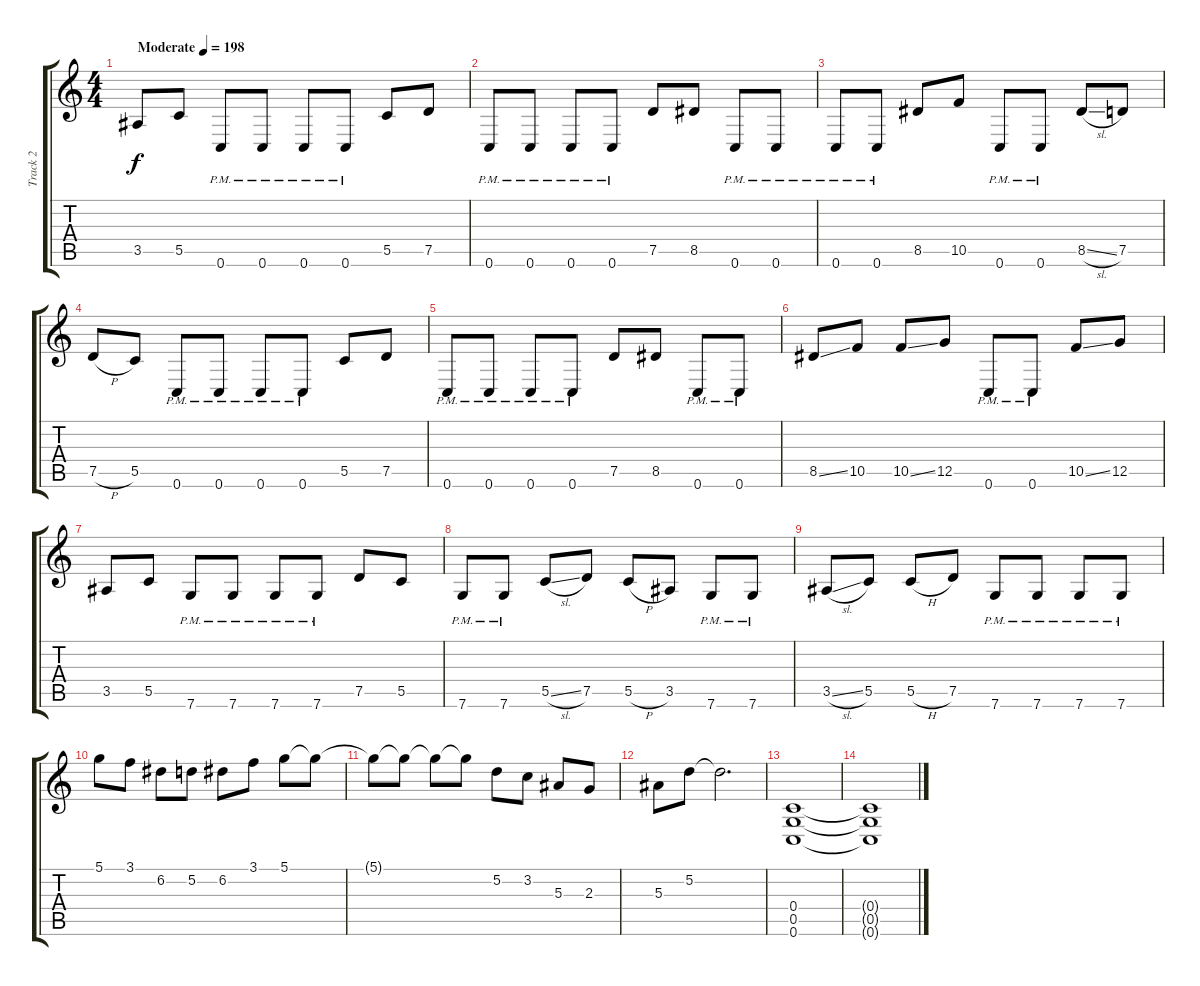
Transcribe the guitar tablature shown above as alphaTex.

\track ("Track 2" "Track 2") {instrument distortionguitar}
\staff {score tabs}
\tuning (D4 A3 F3 C3 G2 C2) {hide}
\ts (4 4)
\tempo (198 "Moderate")
\clef g2
\ks c
3.5.8{dy f instrument distortionguitar} 5.5.8 0.6{pm}.8 0.6{pm}.8 0.6{pm}.8 0.6{pm}.8 5.5.8 7.5.8 |
0.6{pm}.8 0.6{pm}.8 0.6{pm}.8 0.6{pm}.8 7.5.8 8.5.8 0.6{pm}.8 0.6{pm}.8 |
0.6{pm}.8 0.6{pm}.8 8.5.8 10.5.8 0.6{pm}.8 0.6{pm}.8 8.5{sl}.8 7.5.8 |
7.5{h}.8 5.5.8 0.6{pm}.8 0.6{pm}.8 0.6{pm}.8 0.6{pm}.8 5.5.8 7.5.8 |
0.6{pm}.8 0.6{pm}.8 0.6{pm}.8 0.6{pm}.8 7.5.8 8.5.8 0.6{pm}.8 0.6{pm}.8 |
8.5{ss}.8 10.5.8 10.5{ss}.8 12.5.8 0.6{pm}.8 0.6{pm}.8 10.5{ss}.8 12.5.8 |
3.5.8 5.5.8 7.6{pm}.8 7.6{pm}.8 7.6{pm}.8 7.6{pm}.8 7.5.8 5.5.8 |
7.6{pm}.8 7.6{pm}.8 5.5{sl}.8 7.5.8 5.5{h}.8 3.5.8 7.6{pm}.8 7.6{pm}.8 |
3.5{sl}.8 5.5.8 5.5{h}.8 7.5.8 7.6{pm}.8 7.6{pm}.8 7.6{pm}.8 7.6{pm}.8 |
5.1.8 3.1.8 6.2.8 5.2.8 6.2.8 3.1.8 5.1.8 5.1{t}.8 |
5.1{t}.8 5.1{t}.8 5.1{t}.8 5.1{t}.8 5.2.8 3.2.8 5.3.8 2.3.8 |
5.3.8 5.2.8 5.2{t}.2{d} |
(0.4 0.5 0.6).1{volume 0} |
(0.4{t} 0.5{t} 0.6{t}).1
